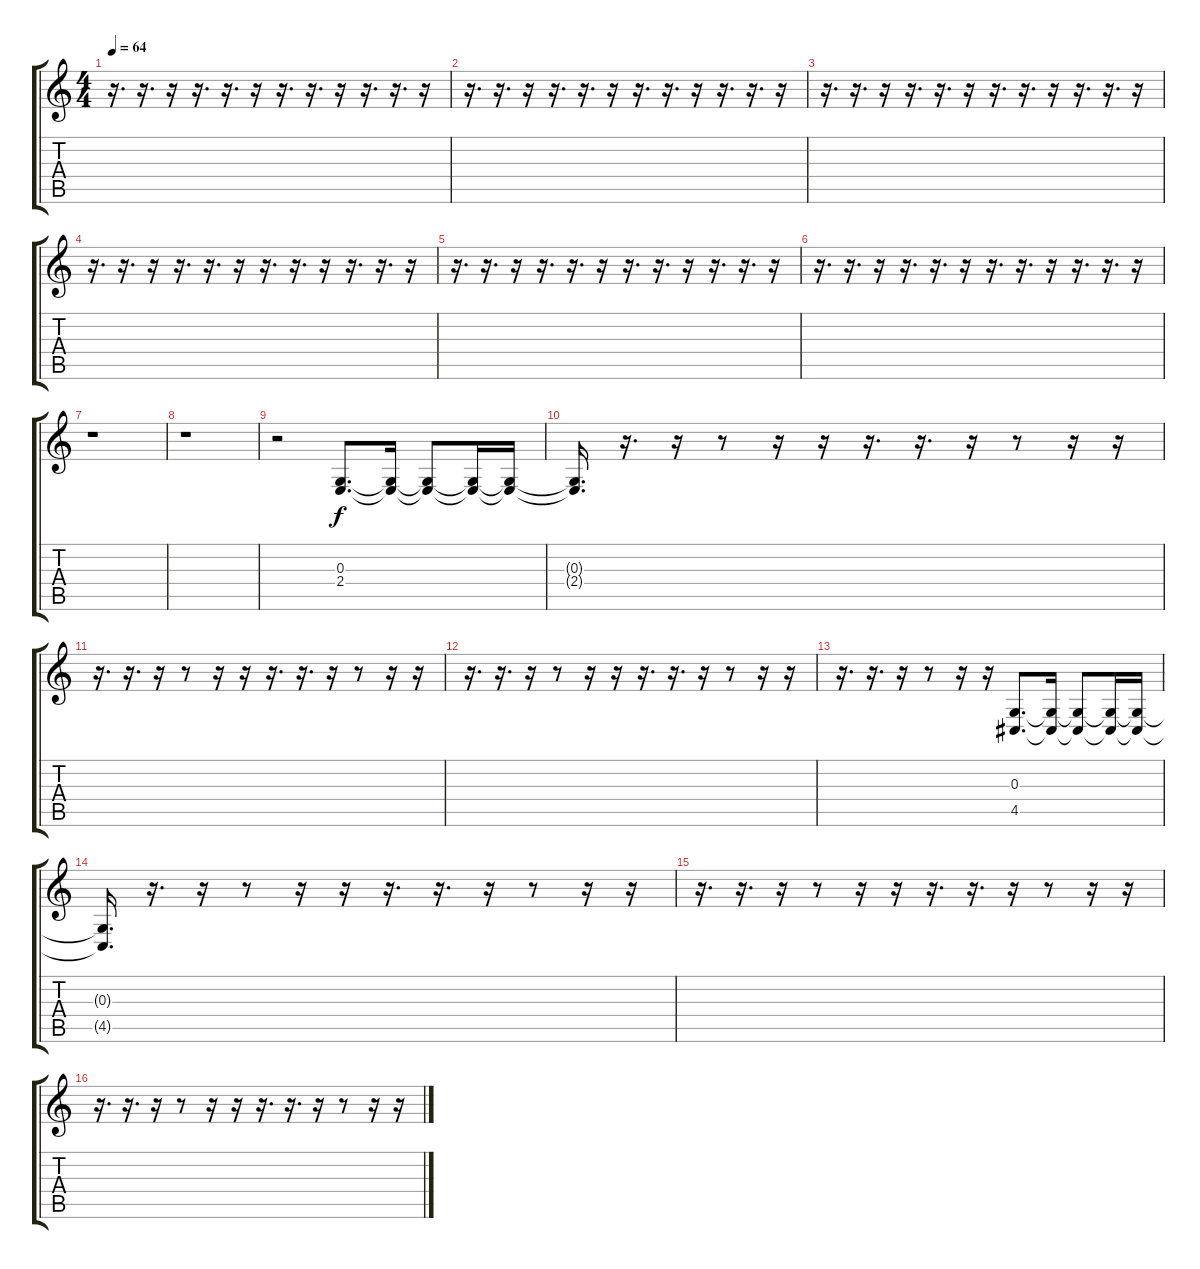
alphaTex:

\track "" {instrument synthdrum}
\staff {score tabs}
\tuning (E4 B3 G3 D3 A2 E2) {hide}
\ts (4 4)
\tempo 64
\clef g2
\ks c
r.16{d dy f} r.16{d} r.16 r.16{d} r.16{d} r.16 r.16{d} r.16{d} r.16 r.16{d} r.16{d} r.16 |
r.16{d} r.16{d} r.16 r.16{d} r.16{d} r.16 r.16{d} r.16{d} r.16 r.16{d} r.16{d} r.16 |
r.16{d} r.16{d} r.16 r.16{d} r.16{d} r.16 r.16{d} r.16{d} r.16 r.16{d} r.16{d} r.16 |
r.16{d} r.16{d} r.16 r.16{d} r.16{d} r.16 r.16{d} r.16{d} r.16 r.16{d} r.16{d} r.16 |
r.16{d} r.16{d} r.16 r.16{d} r.16{d} r.16 r.16{d} r.16{d} r.16 r.16{d} r.16{d} r.16 |
r.16{d} r.16{d} r.16 r.16{d} r.16{d} r.16 r.16{d} r.16{d} r.16 r.16{d} r.16{d} r.16 |
r.1 |
r.1 |
r.2 (0.3 2.4).8{d} (0.3{t} 2.4{t}).16 (0.3{t} 2.4{t}).8 (0.3{t} 2.4{t}).16 (0.3{t} 2.4{t}).16 |
(0.3{t} 2.4{t}).16{d} r.16{d} r.16 r.8 r.16 r.16 r.16{d} r.16{d} r.16 r.8 r.16 r.16 |
r.16{d} r.16{d} r.16 r.8 r.16 r.16 r.16{d} r.16{d} r.16 r.8 r.16 r.16 |
r.16{d} r.16{d} r.16 r.8 r.16 r.16 r.16{d} r.16{d} r.16 r.8 r.16 r.16 |
r.16{d} r.16{d} r.16 r.8 r.16 r.16 (0.3 4.5).8{d} (0.3{t} 4.5{t}).16 (0.3{t} 4.5{t}).8 (0.3{t} 4.5{t}).16 (0.3{t} 4.5{t}).16 |
(0.3{t} 4.5{t}).16{d} r.16{d} r.16 r.8 r.16 r.16 r.16{d} r.16{d} r.16 r.8 r.16 r.16 |
r.16{d} r.16{d} r.16 r.8 r.16 r.16 r.16{d} r.16{d} r.16 r.8 r.16 r.16 |
r.16{d} r.16{d} r.16 r.8 r.16 r.16 r.16{d} r.16{d} r.16 r.8 r.16 r.16
